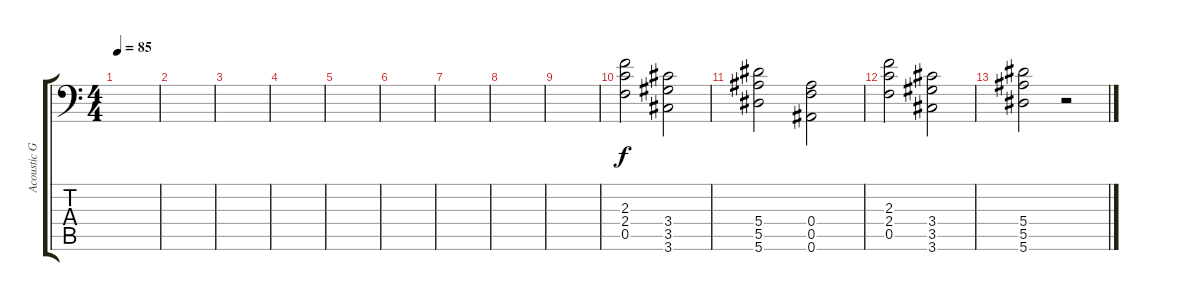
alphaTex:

\track ("Acoustic Guitar" "Acoustic G") {instrument acousticguitarsteel}
\staff {score tabs}
\tuning (C4 G3 Eb3 Bb2 F2 Bb1) {hide}
\ts (4 4)
\tempo 85
\clef f4
\ks c
|
|
|
|
|
|
|
|
|
(2.3 2.4 0.5).2 (3.4 3.5 3.6).2 |
(5.4 5.5 5.6).2 (0.4 0.5 0.6).2 |
(2.3 2.4 0.5).2 (3.4 3.5 3.6).2 |
(5.4 5.5 5.6).2 r.2
